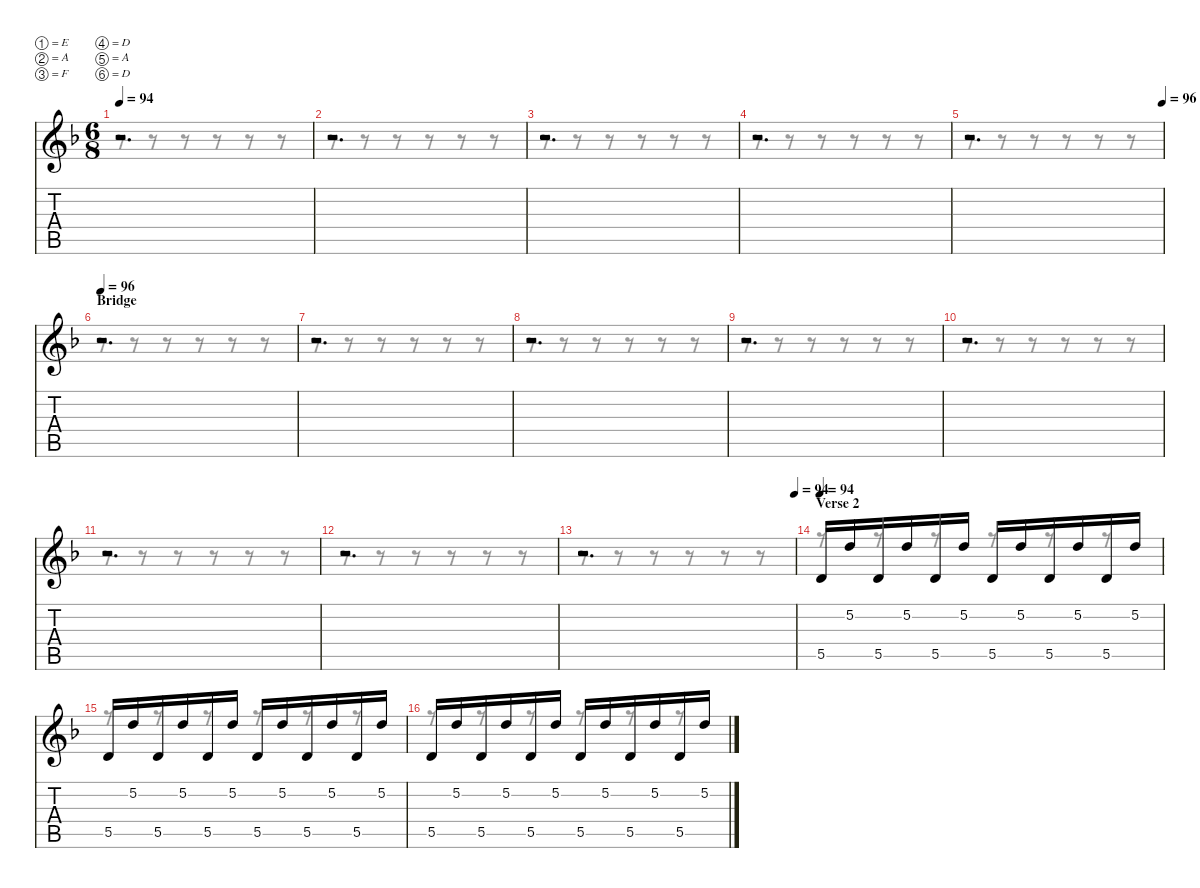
\defaultSystemsLayout 4
\hideDynamics
\bracketExtendMode nobrackets
\singleTrackTrackNamePolicy hidden
\multiTrackTrackNamePolicy hidden
\otherSystemsTrackNameOrientation horizontal
\track ("Overdub" "dist.guit.") {instrument distortionguitar}
\staff {score tabs}
\tuning (E4 A3 F3 D3 A2 D2)
\voice
\ts (6 8)
\tempo 94
\clef g2
\ks dminor
r.2{d dy f beam Up} |
r.2{d beam Up} |
r.2{d beam Up} |
r.2{d beam Up} |
\tempo (96 1)
r.2{d beam Up} |
\section ("" "Bridge")
\tempo 96
r.2{d beam Up} |
r.2{d beam Up} |
r.2{d beam Up} |
r.2{d beam Up} |
r.2{d beam Up} |
r.2{d beam Up} |
r.2{d beam Up} |
\tempo (94 1)
r.2{d beam Up} |
\section ("" "Verse 2")
\tempo 94
5.5{acc forcenatural}.16{beam Up} 5.2{acc forcenatural}.16{beam Up} 5.5{acc forcenatural}.16{beam Up} 5.2{acc forcenatural}.16{beam Up} 5.5{acc forcenatural}.16{beam Up} 5.2{acc forcenatural}.16{beam Up} 5.5{acc forcenatural}.16{beam Up} 5.2{acc forcenatural}.16{beam Up} 5.5{acc forcenatural}.16{beam Up} 5.2{acc forcenatural}.16{beam Up} 5.5{acc forcenatural}.16{beam Up} 5.2{acc forcenatural}.16{beam Up} |
5.5{acc forcenatural}.16{beam Up} 5.2{acc forcenatural}.16{beam Up} 5.5{acc forcenatural}.16{beam Up} 5.2{acc forcenatural}.16{beam Up} 5.5{acc forcenatural}.16{beam Up} 5.2{acc forcenatural}.16{beam Up} 5.5{acc forcenatural}.16{beam Up} 5.2{acc forcenatural}.16{beam Up} 5.5{acc forcenatural}.16{beam Up} 5.2{acc forcenatural}.16{beam Up} 5.5{acc forcenatural}.16{beam Up} 5.2{acc forcenatural}.16{beam Up} |
5.5{acc forcenatural}.16{beam Up} 5.2{acc forcenatural}.16{beam Up} 5.5{acc forcenatural}.16{beam Up} 5.2{acc forcenatural}.16{beam Up} 5.5{acc forcenatural}.16{beam Up} 5.2{acc forcenatural}.16{beam Up} 5.5{acc forcenatural}.16{beam Up} 5.2{acc forcenatural}.16{beam Up} 5.5{acc forcenatural}.16{beam Up} 5.2{acc forcenatural}.16{beam Up} 5.5{acc forcenatural}.16{beam Up} 5.2{acc forcenatural}.16{beam Up}
\voice
\clef g2
\ottava regular
\simile none
\ks dminor
r.8{dy mf beam Down} r.8{beam Down} r.8{beam Down} r.8{beam Down} r.8{beam Down} r.8{beam Down} |
r.8{beam Down} r.8{beam Down} r.8{beam Down} r.8{beam Down} r.8{beam Down} r.8{beam Down} |
r.8{beam Down} r.8{beam Down} r.8{beam Down} r.8{beam Down} r.8{beam Down} r.8{beam Down} |
r.8{beam Down} r.8{beam Down} r.8{beam Down} r.8{beam Down} r.8{beam Down} r.8{beam Down} |
r.8{beam Down} r.8{beam Down} r.8{beam Down} r.8{beam Down} r.8{beam Down} r.8{beam Down} |
r.8{beam Down} r.8{beam Down} r.8{beam Down} r.8{beam Down} r.8{beam Down} r.8{beam Down} |
r.8{beam Down} r.8{beam Down} r.8{beam Down} r.8{beam Down} r.8{beam Down} r.8{beam Down} |
r.8{beam Down} r.8{beam Down} r.8{beam Down} r.8{beam Down} r.8{beam Down} r.8{beam Down} |
r.8{beam Down} r.8{beam Down} r.8{beam Down} r.8{beam Down} r.8{beam Down} r.8{beam Down} |
r.8{beam Down} r.8{beam Down} r.8{beam Down} r.8{beam Down} r.8{beam Down} r.8{beam Down} |
r.8{beam Down} r.8{beam Down} r.8{beam Down} r.8{beam Down} r.8{beam Down} r.8{beam Down} |
r.8{beam Down} r.8{beam Down} r.8{beam Down} r.8{beam Down} r.8{beam Down} r.8{beam Down} |
r.8{beam Down} r.8{beam Down} r.8{beam Down} r.8{beam Down} r.8{beam Down} r.8{beam Down} |
r.8{beam Down} r.8{beam Down} r.8{beam Down} r.8{beam Down} r.8{beam Down} r.8{beam Down} |
r.8{beam Down} r.8{beam Down} r.8{beam Down} r.8{beam Down} r.8{beam Down} r.8{beam Down} |
r.8{beam Down} r.8{beam Down} r.8{beam Down} r.8{beam Down} r.8{beam Down} r.8{beam Down}
